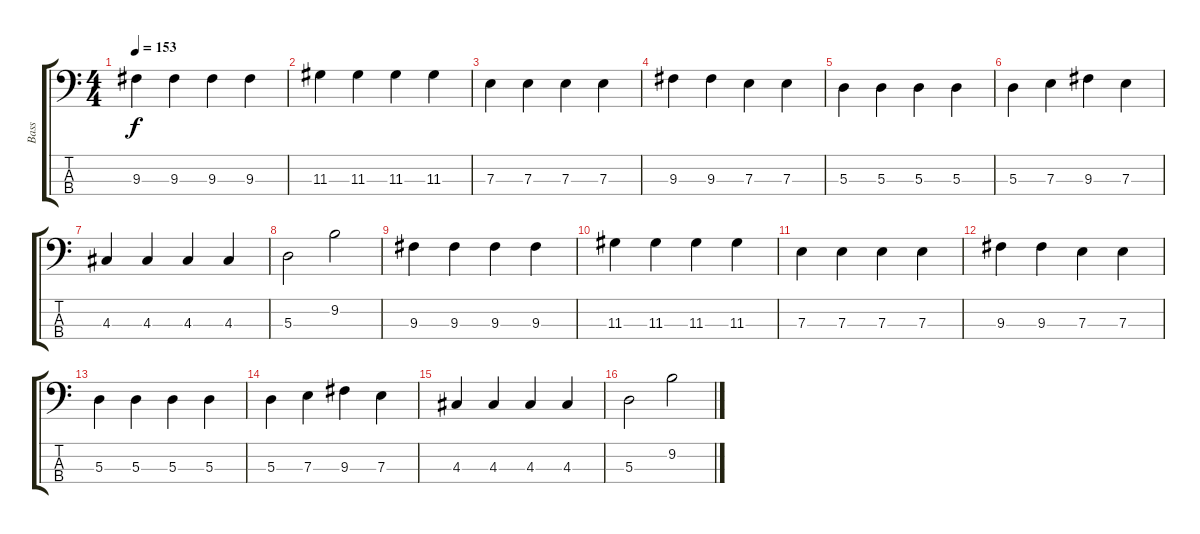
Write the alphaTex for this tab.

\track ("Bass" "Bass") {instrument electricbassfinger}
\staff {score tabs}
\tuning (G2 D2 A1 E1) {hide}
\ts (4 4)
\tempo 153
\clef f4
\ks c
9.3.4{dy f} 9.3.4 9.3.4 9.3.4 |
11.3.4 11.3.4 11.3.4 11.3.4 |
7.3.4 7.3.4 7.3.4 7.3.4 |
9.3.4 9.3.4 7.3.4 7.3.4 |
5.3.4 5.3.4 5.3.4 5.3.4 |
5.3.4 7.3.4 9.3.4 7.3.4 |
4.3.4 4.3.4 4.3.4 4.3.4 |
5.3.2 9.2.2 |
9.3.4 9.3.4 9.3.4 9.3.4 |
11.3.4 11.3.4 11.3.4 11.3.4 |
7.3.4 7.3.4 7.3.4 7.3.4 |
9.3.4 9.3.4 7.3.4 7.3.4 |
5.3.4 5.3.4 5.3.4 5.3.4 |
5.3.4 7.3.4 9.3.4 7.3.4 |
4.3.4 4.3.4 4.3.4 4.3.4 |
5.3.2 9.2.2
